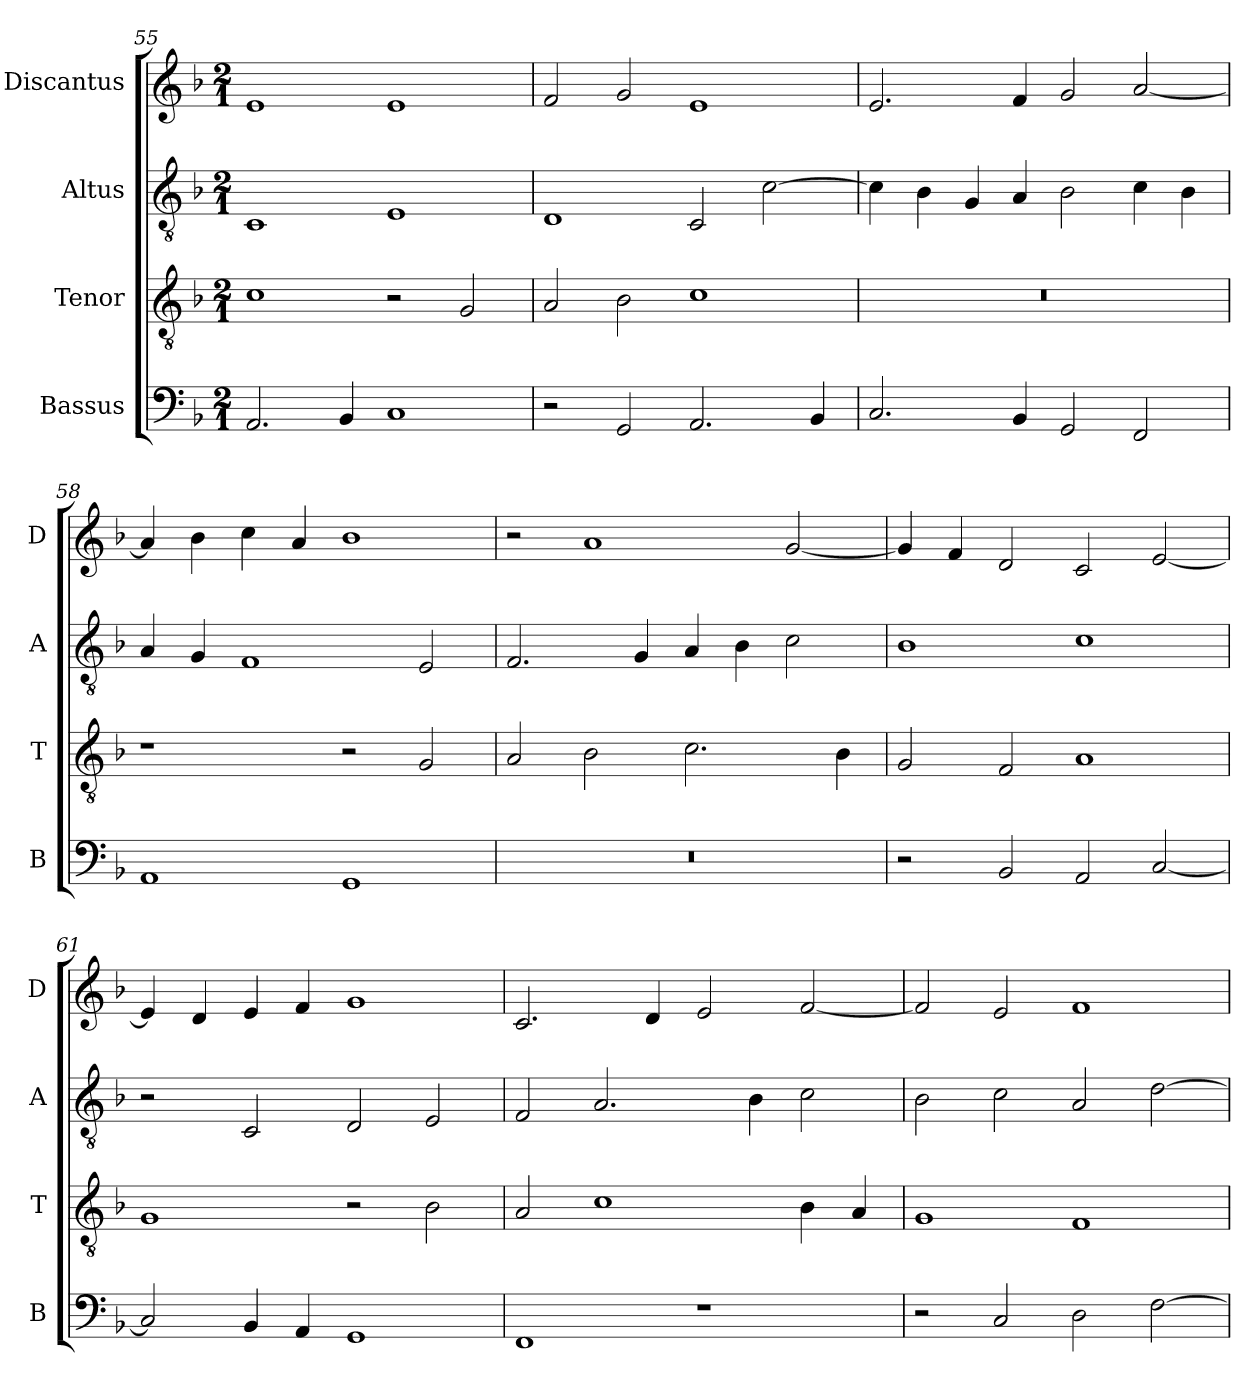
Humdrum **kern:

**kern	**kern	**kern	**kern
*part4	*part3	*part2	*part1
*staff4	*staff3	*staff2	*staff1
*I"Bassus	*I"Tenor	*I"Altus	*I"Discantus
*I'B	*I'T	*I'A	*I'D
*clefF4	*clefGv2	*clefGv2	*clefG2
*k[b-]	*k[b-]	*k[b-]	*k[b-]
*M2/1	*M2/1	*M2/1	*M2/1
=55	=55	=55	=55
2.AA/	1c	1C	1e
4BB-/	.	.	.
1C	2r	1E	1e
.	2G/	.	.
=56	=56	=56	=56
2r	2A/	1D	2f/
2GG/	2B-\	.	2g/
2.AA/	1c	2C/	1e
.	.	[2c\	.
4BB-/	.	.	.
=57	=57	=57	=57
2.C/	0r	4c\]	2.e/
.	.	4B-\	.
.	.	4G/	.
4BB-/	.	4A/	4f/
2GG/	.	2B-\	2g/
2FF/	.	4c\	[2a/
.	.	4B-\	.
=58	=58	=58	=58
1AA	1r	4A/	4a/]
.	.	4G/	4b-\
.	.	1F	4cc\
.	.	.	4a/
1GG	2r	.	1b-
.	2G/	2E/	.
=59	=59	=59	=59
0r	2A/	2.F/	2r
.	2B-\	.	1a
.	.	4G/	.
.	2.c\	4A/	.
.	.	4B-\	.
.	.	2c\	[2g/
.	4B-\	.	.
=60	=60	=60	=60
2r	2G/	1B-	4g/]
.	.	.	4f/
2BB-/	2F/	.	2d/
2AA/	1A	1c	2c/
[2C/	.	.	[2e/
=61	=61	=61	=61
2C/]	1G	2r	4e/]
.	.	.	4d/
4BB-/	.	2C/	4e/
4AA/	.	.	4f/
1GG	2r	2D/	1g
.	2B-\	2E/	.
=62	=62	=62	=62
1FF	2A/	2F/	2.c/
.	1c	2.A/	.
.	.	.	4d/
1r	.	.	2e/
.	.	4B-\	.
.	4B-\	2c\	[2f/
.	4A/	.	.
=63	=63	=63	=63
2r	1G	2B-\	2f/]
2C/	.	2c\	2e/
2D\	1F	2A/	1f
[2F\	.	[2d\	.
=	=	=	=
*-	*-	*-	*-
